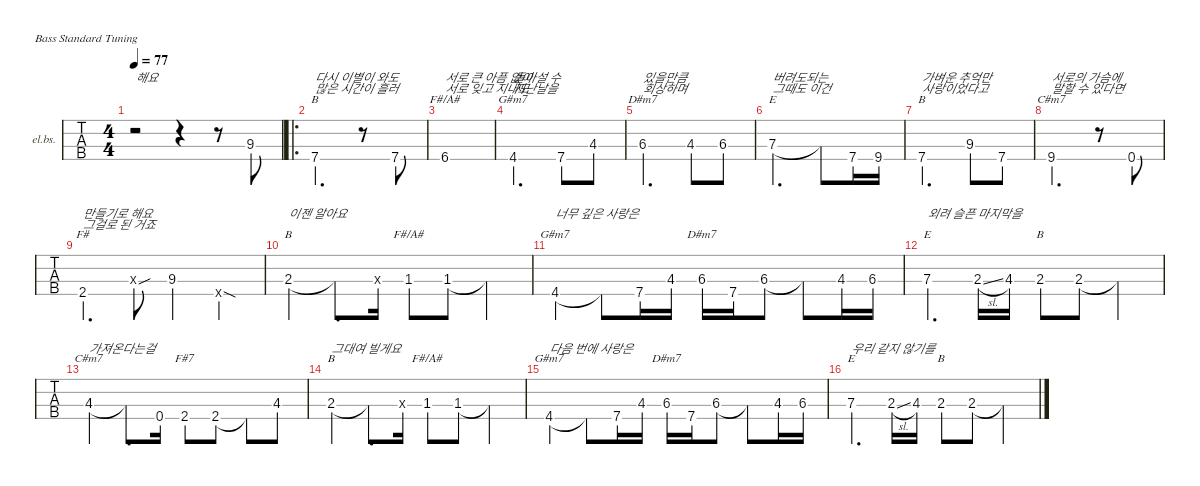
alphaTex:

\defaultSystemsLayout 4
\hideDynamics
\bracketExtendMode nobrackets
\firstSystemTrackNameOrientation horizontal
\track ("Electric Bass" "el.bs.") {defaultSystemsLayout 4 instrument electricbassfinger}
\staff {tabs}
\tuning (G2 D2 A1 E1)
\chord ("B" x x x 7) {firstfret 7 showdiagram false showfingering false}
\chord ("F#/A#" x x x 6) {firstfret 6 showdiagram false showfingering false}
\chord ("G#m7" x x x 4) {showdiagram false showfingering false}
\chord ("D#m7" x x 6 x) {firstfret 6 showdiagram false showfingering false}
\chord ("E" x x 7 x) {firstfret 7 showdiagram false showfingering false}
\chord ("C#m7" x x x 9) {firstfret 9 showdiagram false showfingering false}
\chord ("F#" x x x 2) {showdiagram false showfingering false}
\chord ("B" x x 2 x) {showdiagram false showfingering false}
\chord ("F#/A#" x x 1 x) {showdiagram false showfingering false}
\chord ("C#m7" x x 4 x) {showdiagram false showfingering false}
\chord ("F#7" x x x 2) {showdiagram false showfingering false}
\ts (4 4)
\tempo 77
\clef f4
\ks c
r.2{txt "해요" dy mf} r.4 r.8 9.3{acc #}.8 |
\ro
7.4.2{d ch "B" txt "다시 이별이 와도\n많은 시간이 흘러"} r.8 7.4.8 |
6.4{acc #}.1{ch "F#/A#" txt "서로 큰 아픔 없이\n서로 잊고 지내도"} |
4.4{acc #}.2{d ch "G#m7" txt "돌아설 수\n지난날을"} 7.4.8 4.3{acc #}.8 |
6.3{acc #}.2{d ch "D#m7" txt "있을만큼\n회상하며"} 4.3{acc #}.8 6.3{acc #}.8 |
7.3.2{d ch "E" txt "버려도되는\n그때도 이건"} 7.3{t}.8 7.4.16 9.4{acc #}.16 |
7.4.2{d ch "B" txt "가벼운 추억만\n사랑이었다고"} 9.3{acc #}.8 7.4.8 |
9.4{acc #}.2{d ch "C#m7" txt "서로의 가슴에\n말할 수 있다면"} r.8 0.4.8 |
2.4{acc #}.4{d ch "F#" txt "만들기로 해요\n그걸로 된 거죠"} 0.3{sou x}.8 9.3{acc #}.4 0.4{sod x}.4 |
2.3.4{ch "B" txt "이젠 알아요"} 2.3{t}.8{d} 0.3{x}.16 1.3{st acc #}.8{ch "F#/A#"} 1.3{acc #}.8 1.3{t acc #}.4 |
4.4{acc #}.4{ch "G#m7" txt "너무 깊은 사랑은"} 4.4{t acc #}.8 7.4.16 4.3{acc #}.16 6.3{acc #}.16{ch "D#m7"} 7.4.16 6.3{acc #}.8 6.3{t acc #}.8 4.3{acc #}.16 6.3{acc #}.16 |
7.3.4{d ch "E" txt "외려 슬픈 마지막을"} 2.3{sl}.16 4.3{acc #}.16 2.3{st}.8{ch "B"} 2.3.8 2.3{t}.4 |
4.3{acc #}.4{ch "C#m7" txt "가져온다는걸"} 4.3{t acc #}.8{d} 0.4.16 2.4{acc #}.8{ch "F#7"} 2.4{acc #}.8 2.4{t acc #}.8 4.3{acc #}.8 |
2.3.4{ch "B" txt "그대여 빌게요"} 2.3{t}.8{d} 0.3{x}.16 1.3{st acc #}.8{ch "F#/A#"} 1.3{acc #}.8 1.3{t acc #}.4 |
4.4{acc #}.4{ch "G#m7" txt "다음 번에 사랑은"} 4.4{t acc #}.8 7.4.16 4.3{acc #}.16 6.3{acc #}.16{ch "D#m7"} 7.4.16 6.3{acc #}.8 6.3{t acc #}.8 4.3{acc #}.16 6.3{acc #}.16 |
7.3.4{d ch "E" txt "우리 같지 않기를"} 2.3{sl}.16 4.3{acc #}.16 2.3{st}.8{ch "B"} 2.3.8 2.3{t}.4
